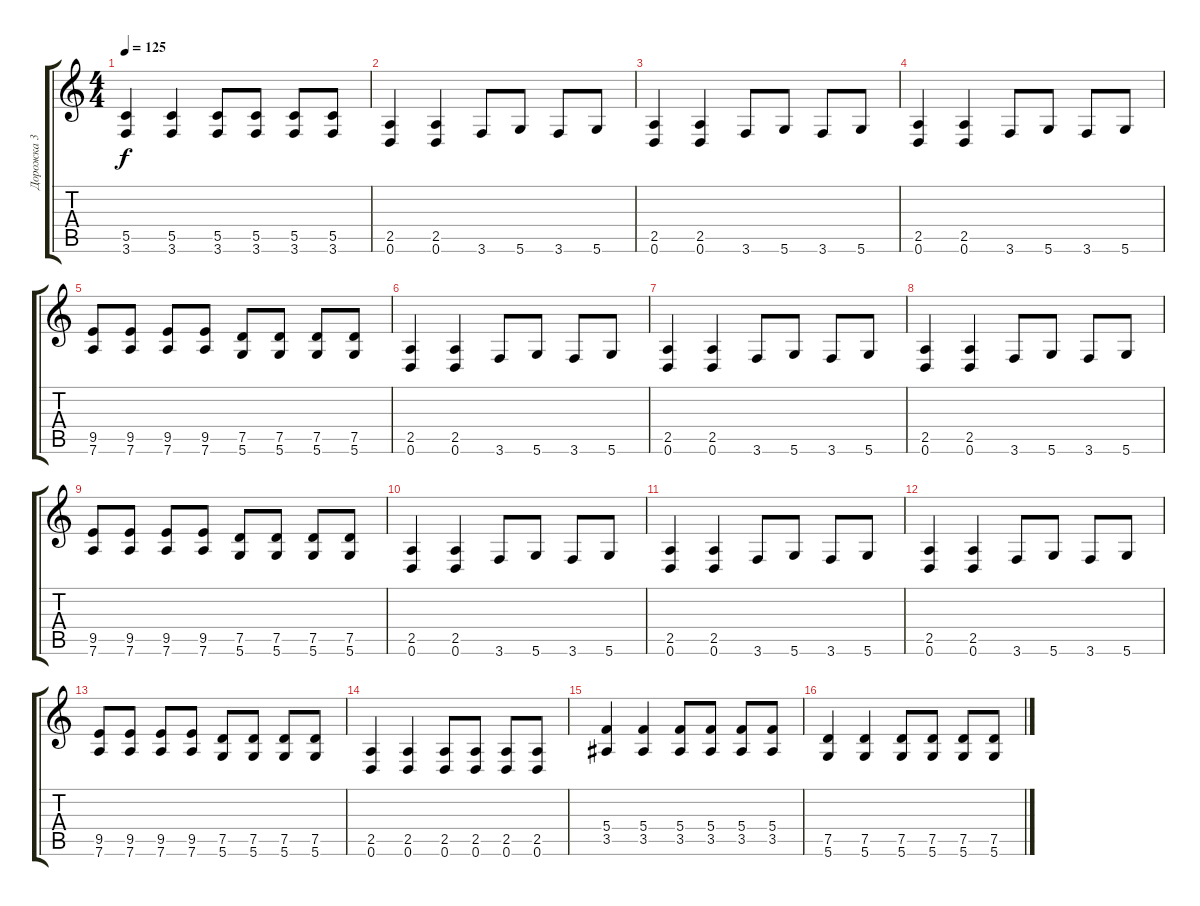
\track ("Дорожка 3" "Дорожка 3") {instrument distortionguitar}
\staff {score tabs}
\tuning (D4 A3 F3 C3 G2 D2) {hide}
\ts (4 4)
\tempo 125
\clef g2
\ks c
(5.5 3.6).4{dy f} (5.5 3.6).4 (5.5 3.6).8 (5.5 3.6).8 (5.5 3.6).8 (5.5 3.6).8 |
(2.5 0.6).4 (2.5 0.6).4 3.6.8 5.6.8 3.6.8 5.6.8 |
(2.5 0.6).4 (2.5 0.6).4 3.6.8 5.6.8 3.6.8 5.6.8 |
(2.5 0.6).4 (2.5 0.6).4 3.6.8 5.6.8 3.6.8 5.6.8 |
(9.5 7.6).8 (9.5 7.6).8 (9.5 7.6).8 (9.5 7.6).8 (7.5 5.6).8 (7.5 5.6).8 (7.5 5.6).8 (7.5 5.6).8 |
(2.5 0.6).4 (2.5 0.6).4 3.6.8 5.6.8 3.6.8 5.6.8 |
(2.5 0.6).4 (2.5 0.6).4 3.6.8 5.6.8 3.6.8 5.6.8 |
(2.5 0.6).4 (2.5 0.6).4 3.6.8 5.6.8 3.6.8 5.6.8 |
(9.5 7.6).8 (9.5 7.6).8 (9.5 7.6).8 (9.5 7.6).8 (7.5 5.6).8 (7.5 5.6).8 (7.5 5.6).8 (7.5 5.6).8 |
(2.5 0.6).4 (2.5 0.6).4 3.6.8 5.6.8 3.6.8 5.6.8 |
(2.5 0.6).4 (2.5 0.6).4 3.6.8 5.6.8 3.6.8 5.6.8 |
(2.5 0.6).4 (2.5 0.6).4 3.6.8 5.6.8 3.6.8 5.6.8 |
(9.5 7.6).8 (9.5 7.6).8 (9.5 7.6).8 (9.5 7.6).8 (7.5 5.6).8 (7.5 5.6).8 (7.5 5.6).8 (7.5 5.6).8 |
(2.5 0.6).4 (2.5 0.6).4 (2.5 0.6).8 (2.5 0.6).8 (2.5 0.6).8 (2.5 0.6).8 |
(5.4 3.5).4 (5.4 3.5).4 (5.4 3.5).8 (5.4 3.5).8 (5.4 3.5).8 (5.4 3.5).8 |
(7.5 5.6).4 (7.5 5.6).4 (7.5 5.6).8 (7.5 5.6).8 (7.5 5.6).8 (7.5 5.6).8
